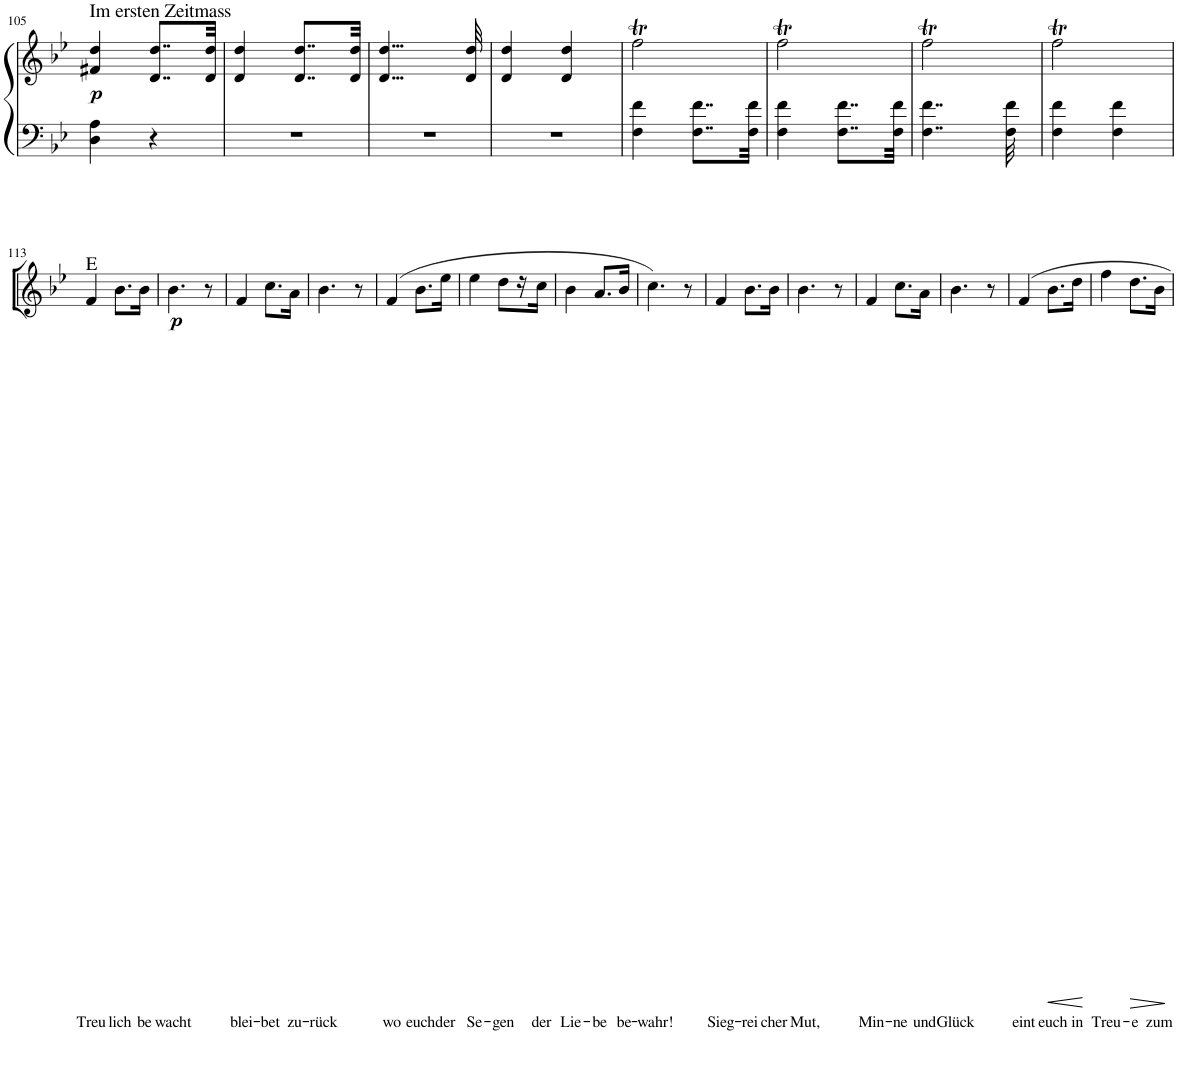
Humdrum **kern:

**kern	**kern	**dynam	**kern	**text	**dynam
*part2	*part2	*part2	*part1	*part1	*part1
*staff3	*staff2	*staff2/3	*staff1	*staff1	*staff1
*I"Piano	*	*	*I"Soprano	*	*
!!LO:PB:g=z
*clefF4	*clefG2	*	*clefG2	*	*
*	*	*	*Trd1c2	*	*
*k[b-e-]	*k[b-e-]	*	*k[b-e-]	*	*
*M2/4	*M2/4	*	*M2/4	*	*
=105	=105	=105	=105	=105	=105
!	!LO:TX:a:t=Im ersten Zeitmass	!	!	!	!
!	!	!LO:DY:b	!	!	!
4D\ 4A\	4f#X/ 4dd/	p	2r	.	.
4r	8..d/ 8..dd/L	.	.	.	.
.	32d/ 32dd/Jkk	.	.	.	.
=106	=106	=106	=106	=106	=106
2r	4d/ 4dd/	.	2r	.	.
.	8..d/ 8..dd/L	.	.	.	.
.	32d/ 32dd/Jkk	.	.	.	.
=107	=107	=107	=107	=107	=107
2r	4...d/ 4...dd/	.	2r	.	.
.	32d/ 32dd/	.	.	.	.
=108	=108	=108	=108	=108	=108
2r	4d/ 4dd/	.	2r	.	.
.	4d/ 4dd/	.	.	.	.
=109	=109	=109	=109	=109	=109
4F\ 4f\	2ffT\	.	2r	.	.
8..F\ 8..f\L	.	.	.	.	.
32F\ 32f\Jkk	.	.	.	.	.
=110	=110	=110	=110	=110	=110
4F\ 4f\	2ffT\	.	2r	.	.
8..F\ 8..f\L	.	.	.	.	.
32F\ 32f\Jkk	.	.	.	.	.
=111	=111	=111	=111	=111	=111
4..F\ 4..f\	2ffT\	.	2r	.	.
32F\ 32f\	.	.	.	.	.
32ryy	.	.	.	.	.
=112	=112	=112	=112	=112	=112
4F\ 4f\	2ffT\	.	2r	.	.
4F\ 4f\	.	.	.	.	.
!!LO:LB:g=z
=113	=113	=113	=113	=113	=113
!	!	!	!LO:TX:a:t=E	!	!
!	!	!	!	!LO:LY:b	!LO:DY:b
2r	2r	.	4f/	Treu-	p
!	!	!	!	!LO:LY:b	!
.	.	.	8.b-\L	-lich	.
!	!	!	!	!LO:LY:b	!
.	.	.	16b-\Jk	be-	.
=114	=114	=114	=114	=114	=114
!	!	!	!	!LO:LY:b	!
2r	2r	.	4.b-\	-wacht	.
.	.	.	8r	.	.
=115	=115	=115	=115	=115	=115
!	!	!	!	!LO:LY:b	!
2r	2r	.	4f/	blei-	.
!	!	!	!	!LO:LY:b	!
.	.	.	8.cc\L	-bet	.
!	!	!	!	!LO:LY:b	!
.	.	.	16a\Jk	zu-	.
=116	=116	=116	=116	=116	=116
!	!	!	!	!LO:LY:b	!
2r	2r	.	4.b-\	-rück	.
.	.	.	8r	.	.
=117	=117	=117	=117	=117	=117
!	!	!	!	!LO:LY:b	!
2r	2r	.	(4f/	wo	.
!	!	!	!	!LO:LY:b	!
.	.	.	8.b-\L	euch	.
!	!	!	!	!LO:LY:b	!
.	.	.	16ee-\Jk	der	.
=118	=118	=118	=118	=118	=118
!	!	!	!	!LO:LY:b	!
2r	2r	.	4ee-\	Se-	.
!	!	!	!	!LO:LY:b	!
.	.	.	8dd\L	-gen	.
.	.	.	16r	.	.
!	!	!	!	!LO:LY:b	!
.	.	.	16cc\JJ	der	.
=119	=119	=119	=119	=119	=119
!	!	!	!	!LO:LY:b	!
2r	2r	.	4b-\	Lie-	.
!	!	!	!	!LO:LY:b	!
.	.	.	8.a/L	-be	.
!	!	!	!	!LO:LY:b	!
.	.	.	16b-/Jk	be-	.
=120	=120	=120	=120	=120	=120
!	!	!	!	!LO:LY:b	!
2r	2r	.	4.cc\)	-wahr!	.
.	.	.	8r	.	.
=121	=121	=121	=121	=121	=121
!	!	!	!	!LO:LY:b	!
2r	2r	.	4f/	Sieg-	.
!	!	!	!	!LO:LY:b	!
.	.	.	8.b-\L	-rei-	.
!	!	!	!	!LO:LY:b	!
.	.	.	16b-\Jk	-cher	.
=122	=122	=122	=122	=122	=122
!	!	!	!	!LO:LY:b	!
2r	2r	.	4.b-\	Mut,	.
.	.	.	8r	.	.
=123	=123	=123	=123	=123	=123
!	!	!	!	!LO:LY:b	!
2r	2r	.	4f/	Min-	.
!	!	!	!	!LO:LY:b	!
.	.	.	8.cc\L	-ne	.
!	!	!	!	!LO:LY:b	!
.	.	.	16a\Jk	und	.
=124	=124	=124	=124	=124	=124
!	!	!	!	!LO:LY:b	!
2r	2r	.	4.b-\	Glück	.
.	.	.	8r	.	.
=125	=125	=125	=125	=125	=125
!	!	!	!	!LO:LY:b	!
2r	2r	.	4f/	eint	.
!	!	!	!	!LO:LY:b	!LO:HP:b
.	.	.	8.b-\L	euch	<
!	!	!	!	!LO:LY:b	!
.	.	.	16dd\Jk	in	.
.	.	.	.	.	[
=126	=126	=126	=126	=126	=126
!	!	!	!	!LO:LY:b	!
2r	2r	.	4ff\	Treu-	.
!	!	!	!	!LO:LY:b	!LO:HP:b
.	.	.	8.dd\L	-e	>
!	!	!	!	!LO:LY:b	!
.	.	.	16b-\Jk	zum	.
.	.	.	.	.	]
=	=	=	=	=	=
*-	*-	*-	*-	*-	*-
